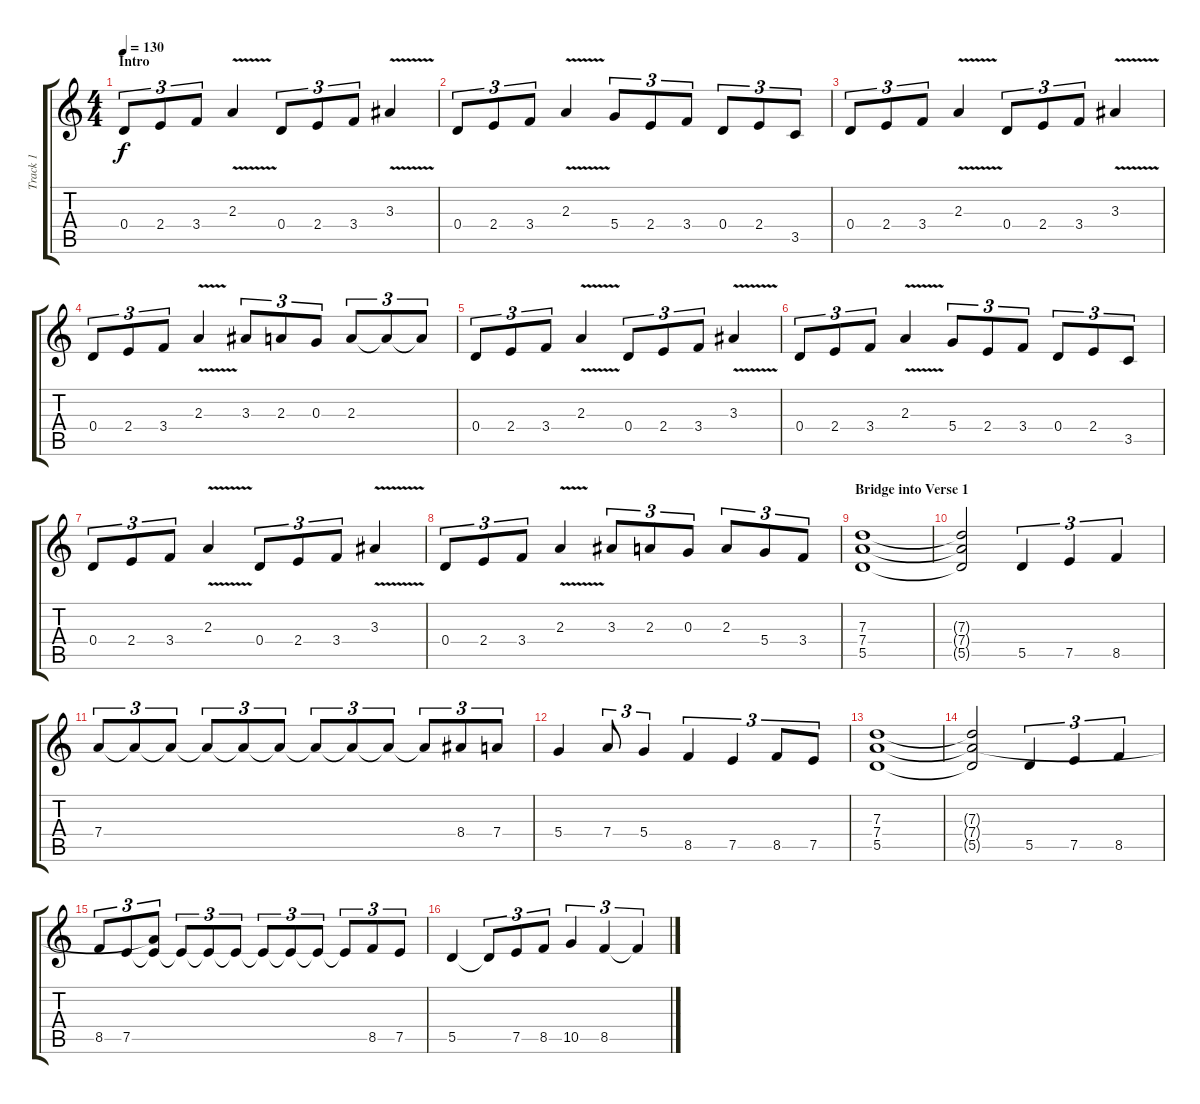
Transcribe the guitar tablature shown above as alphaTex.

\track ("Track 1" "Track 1") {instrument distortionguitar}
\staff {score tabs}
\tuning (E4 B3 G3 D3 A2 E2) {hide}
\ts (4 4)
\section ("" "Intro")
\tempo 130
\clef g2
\ks c
0.4.8{tu (3 2) dy f instrument distortionguitar} 2.4.8{tu (3 2)} 3.4.8{tu (3 2)} 2.3{v}.4 0.4.8{tu (3 2)} 2.4.8{tu (3 2)} 3.4.8{tu (3 2)} 3.3{v}.4 |
0.4.8{tu (3 2)} 2.4.8{tu (3 2)} 3.4.8{tu (3 2)} 2.3{v}.4 5.4.8{tu (3 2)} 2.4.8{tu (3 2)} 3.4.8{tu (3 2)} 0.4.8{tu (3 2)} 2.4.8{tu (3 2)} 3.5.8{tu (3 2)} |
0.4.8{tu (3 2)} 2.4.8{tu (3 2)} 3.4.8{tu (3 2)} 2.3{v}.4 0.4.8{tu (3 2)} 2.4.8{tu (3 2)} 3.4.8{tu (3 2)} 3.3{v}.4 |
0.4.8{tu (3 2)} 2.4.8{tu (3 2)} 3.4.8{tu (3 2)} 2.3{v}.4 3.3.8{tu (3 2)} 2.3.8{tu (3 2)} 0.3.8{tu (3 2)} 2.3.8{tu (3 2) instrument guitarharmonics} 2.3{t}.8{tu (3 2)} 2.3{t}.8{tu (3 2)} |
0.4.8{tu (3 2) instrument overdrivenguitar} 2.4.8{tu (3 2)} 3.4.8{tu (3 2)} 2.3{v}.4 0.4.8{tu (3 2)} 2.4.8{tu (3 2)} 3.4.8{tu (3 2)} 3.3{v}.4 |
0.4.8{tu (3 2)} 2.4.8{tu (3 2)} 3.4.8{tu (3 2)} 2.3{v}.4 5.4.8{tu (3 2)} 2.4.8{tu (3 2)} 3.4.8{tu (3 2)} 0.4.8{tu (3 2)} 2.4.8{tu (3 2)} 3.5.8{tu (3 2)} |
0.4.8{tu (3 2)} 2.4.8{tu (3 2)} 3.4.8{tu (3 2)} 2.3{v}.4 0.4.8{tu (3 2)} 2.4.8{tu (3 2)} 3.4.8{tu (3 2)} 3.3{v}.4 |
0.4.8{tu (3 2)} 2.4.8{tu (3 2)} 3.4.8{tu (3 2)} 2.3{v}.4 3.3.8{tu (3 2)} 2.3.8{tu (3 2)} 0.3.8{tu (3 2)} 2.3.8{tu (3 2)} 5.4.8{tu (3 2)} 3.4.8{tu (3 2)} |
\section ("" "Bridge into Verse 1")
(7.3 7.4 5.5).1 |
(7.3{t} 7.4{t} 5.5{t}).2 5.5.4{tu (3 2)} 7.5.4{tu (3 2)} 8.5.4{tu (3 2)} |
7.4.8{tu (3 2)} 7.4{t}.8{tu (3 2)} 7.4{t}.8{tu (3 2)} 7.4{t}.8{tu (3 2)} 7.4{t}.8{tu (3 2)} 7.4{t}.8{tu (3 2)} 7.4{t}.8{tu (3 2)} 7.4{t}.8{tu (3 2)} 7.4{t}.8{tu (3 2)} 7.4{t}.8{tu (3 2)} 8.4.8{tu (3 2)} 7.4.8{tu (3 2)} |
5.4.4 7.4.8{tu (3 2)} 5.4.4{tu (3 2)} 8.5.4{tu (3 2)} 7.5.4{tu (3 2)} 8.5.8{tu (3 2)} 7.5.8{tu (3 2)} |
(7.3 7.4 5.5).1 |
(7.3{t} 7.4{t} 5.5{t}).2 5.5.4{tu (3 2)} 7.5.4{tu (3 2)} 8.5.4{tu (3 2)} |
8.5.8{tu (3 2)} 7.5.8{tu (3 2)} (7.4{t} 7.5{t}).8{tu (3 2)} 7.5{t}.8{tu (3 2)} 7.5{t}.8{tu (3 2)} 7.5{t}.8{tu (3 2)} 7.5{t}.8{tu (3 2)} 7.5{t}.8{tu (3 2)} 7.5{t}.8{tu (3 2)} 7.5{t}.8{tu (3 2)} 8.5.8{tu (3 2)} 7.5.8{tu (3 2)} |
5.5.4 5.5{t}.8{tu (3 2)} 7.5.8{tu (3 2)} 8.5.8{tu (3 2)} 10.5.4{tu (3 2)} 8.5.4{tu (3 2) instrument guitarharmonics} 8.5{t}.4{tu (3 2)}
